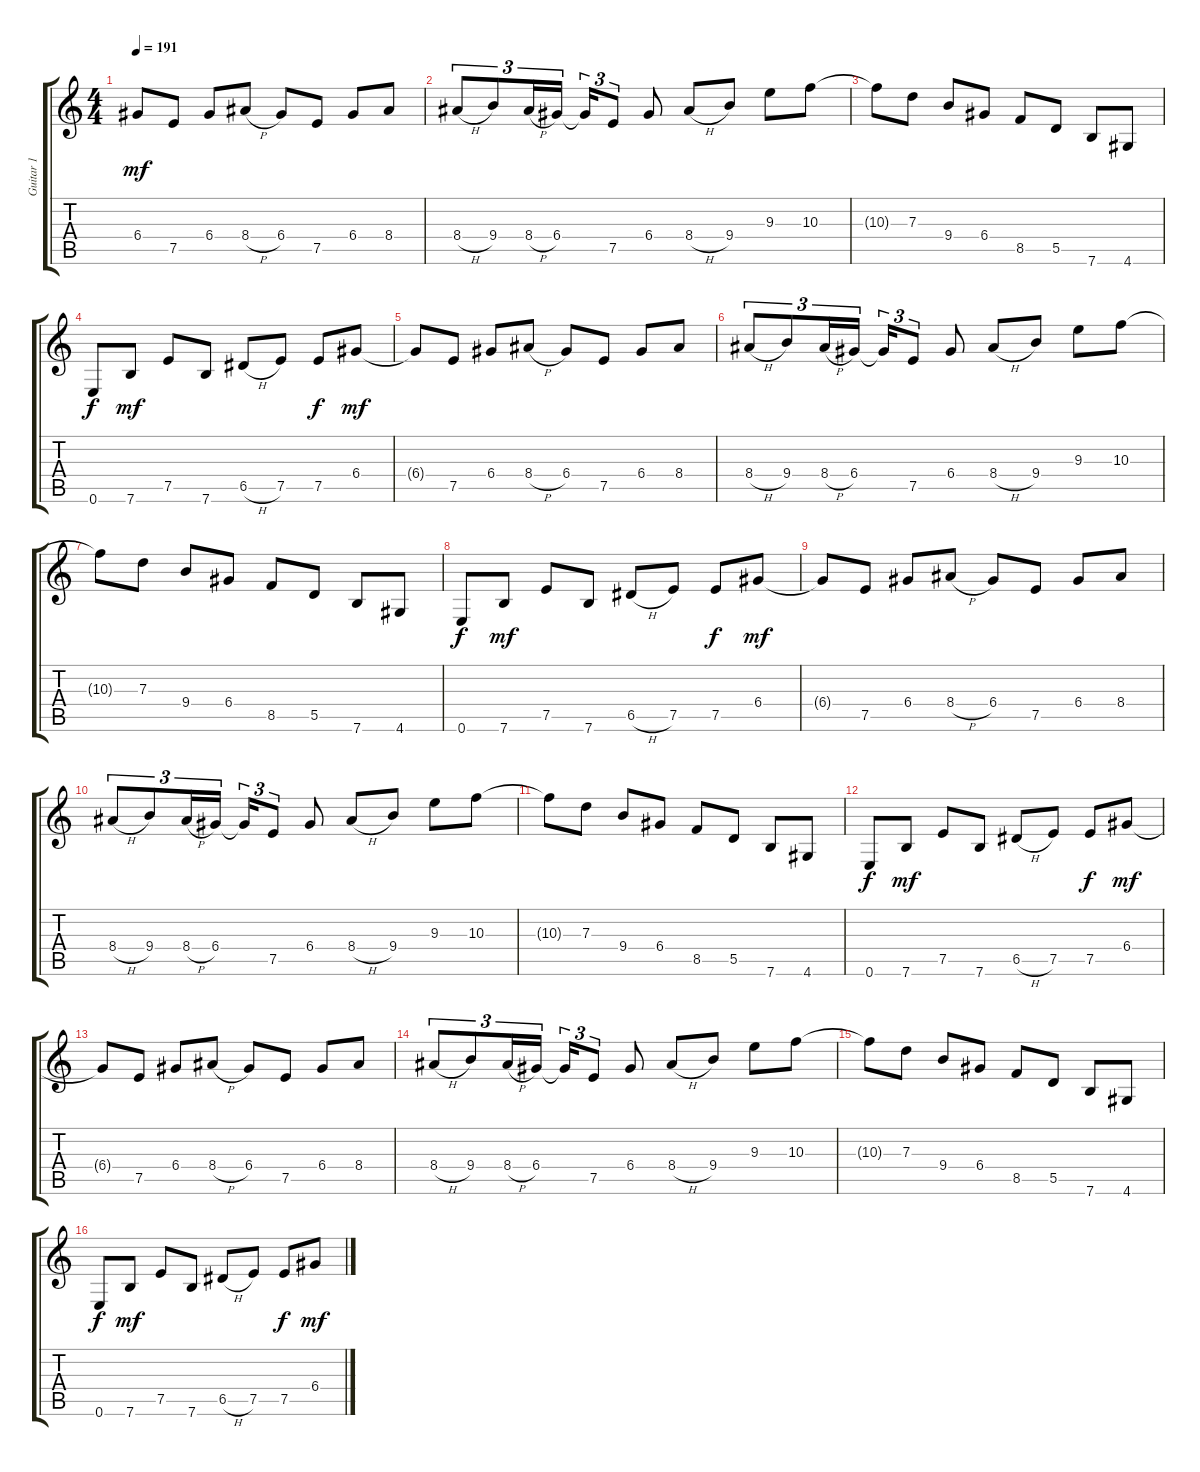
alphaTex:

\track ("Guitar 1" "Guitar 1") {instrument distortionguitar}
\staff {score tabs}
\tuning (E4 B3 G3 D3 A2 E2) {hide}
\ts (4 4)
\tempo 191
\clef g2
\ks c
6.4{t}.8{dy mf} 7.5.8 6.4.8 8.4{h}.8 6.4.8 7.5.8 6.4.8 8.4.8 |
8.4{h}.8{tu (3 2)} 9.4.8{tu (3 2)} 8.4{h}.16{tu (3 2)} 6.4.16{tu (3 2)} 6.4{t}.16{tu (3 2)} 7.5.8{tu (3 2)} 6.4.8 8.4{h}.8 9.4.8 9.3.8 10.3.8 |
10.3{t}.8 7.3.8 9.4.8 6.4.8 8.5.8 5.5.8 7.6.8 4.6.8 |
0.6.8{dy f volume 13} 7.6.8{dy mf} 7.5.8 7.6.8 6.5{h}.8 7.5.8 7.5.8{dy f} 6.4.8{dy mf} |
6.4{t}.8 7.5.8 6.4.8 8.4{h}.8 6.4.8 7.5.8 6.4.8 8.4.8 |
8.4{h}.8{tu (3 2)} 9.4.8{tu (3 2)} 8.4{h}.16{tu (3 2)} 6.4.16{tu (3 2)} 6.4{t}.16{tu (3 2)} 7.5.8{tu (3 2)} 6.4.8 8.4{h}.8 9.4.8 9.3.8 10.3.8 |
10.3{t}.8 7.3.8 9.4.8 6.4.8 8.5.8 5.5.8 7.6.8 4.6.8 |
0.6.8{dy f} 7.6.8{dy mf} 7.5.8 7.6.8 6.5{h}.8 7.5.8 7.5.8{dy f} 6.4.8{dy mf} |
6.4{t}.8 7.5.8 6.4.8 8.4{h}.8 6.4.8 7.5.8 6.4.8 8.4.8 |
8.4{h}.8{tu (3 2)} 9.4.8{tu (3 2)} 8.4{h}.16{tu (3 2)} 6.4.16{tu (3 2)} 6.4{t}.16{tu (3 2)} 7.5.8{tu (3 2)} 6.4.8 8.4{h}.8 9.4.8 9.3.8 10.3.8 |
10.3{t}.8 7.3.8 9.4.8 6.4.8 8.5.8 5.5.8 7.6.8 4.6.8 |
0.6.8{dy f} 7.6.8{dy mf} 7.5.8 7.6.8 6.5{h}.8 7.5.8 7.5.8{dy f} 6.4.8{dy mf} |
6.4{t}.8 7.5.8 6.4.8 8.4{h}.8 6.4.8 7.5.8 6.4.8 8.4.8 |
8.4{h}.8{tu (3 2)} 9.4.8{tu (3 2)} 8.4{h}.16{tu (3 2)} 6.4.16{tu (3 2)} 6.4{t}.16{tu (3 2)} 7.5.8{tu (3 2)} 6.4.8 8.4{h}.8 9.4.8 9.3.8 10.3.8 |
10.3{t}.8 7.3.8 9.4.8 6.4.8 8.5.8 5.5.8 7.6.8 4.6.8 |
0.6.8{dy f} 7.6.8{dy mf} 7.5.8 7.6.8 6.5{h}.8 7.5.8 7.5.8{dy f} 6.4.8{dy mf}
